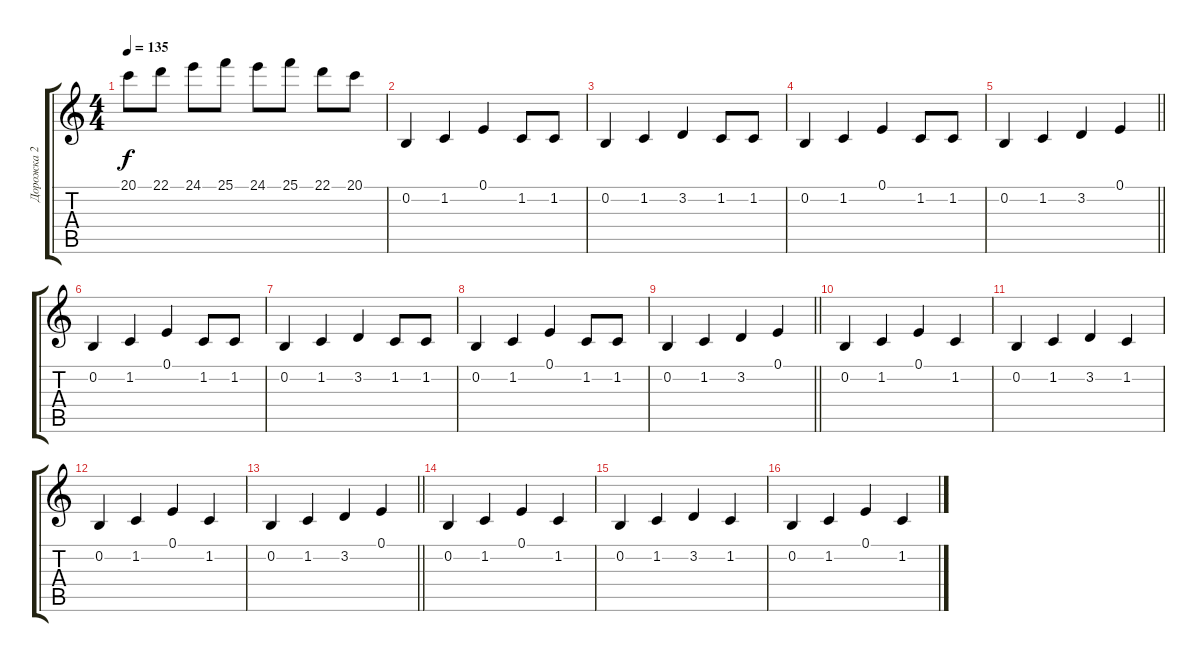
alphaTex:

\track ("Дорожка 2" "Дорожка 2") {instrument lead8bassandlead}
\staff {score tabs}
\tuning (E4 B3 G3 D3 A2 E2) {hide}
\ts (4 4)
\tempo 135
\clef g2
\ks c
20.1.8{dy f} 22.1.8 24.1.8 25.1.8 24.1.8 25.1.8 22.1.8 20.1.8 |
0.2.4 1.2.4 0.1.4 1.2.8 1.2.8 |
0.2.4 1.2.4 3.2.4 1.2.8 1.2.8 |
0.2.4 1.2.4 0.1.4 1.2.8 1.2.8 |
\barLineRight lightlight
0.2.4 1.2.4 3.2.4 0.1.4 |
0.2.4 1.2.4 0.1.4 1.2.8 1.2.8 |
0.2.4 1.2.4 3.2.4 1.2.8 1.2.8 |
0.2.4 1.2.4 0.1.4 1.2.8 1.2.8 |
\barLineRight lightlight
0.2.4 1.2.4 3.2.4 0.1.4 |
0.2.4 1.2.4 0.1.4 1.2.4 |
0.2.4 1.2.4 3.2.4 1.2.4 |
0.2.4 1.2.4 0.1.4 1.2.4 |
\barLineRight lightlight
0.2.4 1.2.4 3.2.4 0.1.4 |
0.2.4 1.2.4 0.1.4 1.2.4 |
0.2.4 1.2.4 3.2.4 1.2.4 |
0.2.4 1.2.4 0.1.4 1.2.4
